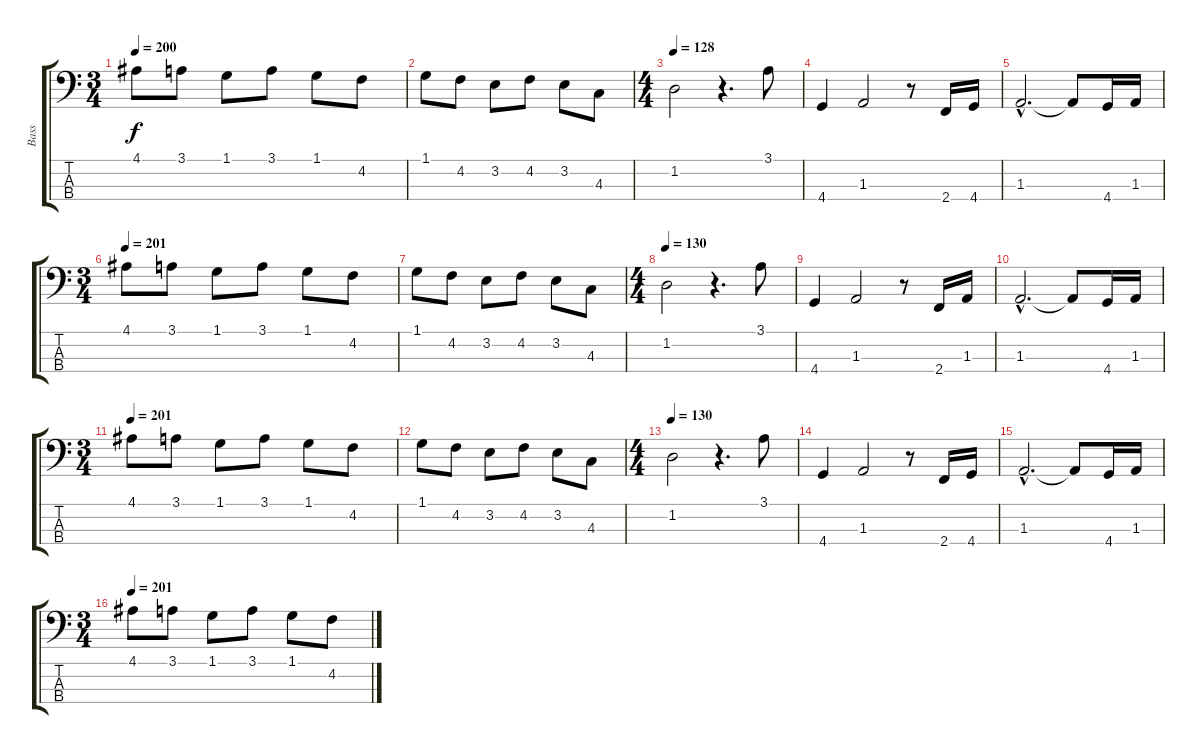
\track ("Bass" "Bass") {instrument electricbassfinger}
\staff {score tabs}
\tuning (Gb2 Db2 Ab1 Eb1) {hide}
\ts (3 4)
\tempo 200
\clef f4
\ks c
4.1.8{dy f} 3.1.8 1.1.8 3.1.8 1.1.8 4.2.8 |
1.1.8 4.2.8 3.2.8 4.2.8 3.2.8 4.3.8 |
\ts (4 4)
\tempo 128
1.2.2 r.4{d} 3.1.8 |
4.4.4 1.3.2 r.8 2.4.16 4.4.16 |
1.3{hac}.2{d} 1.3{t}.8 4.4.16 1.3.16 |
\ts (3 4)
\tempo 201
4.1.8 3.1.8 1.1.8 3.1.8 1.1.8 4.2.8 |
1.1.8 4.2.8 3.2.8 4.2.8 3.2.8 4.3.8 |
\ts (4 4)
\tempo 130
1.2.2 r.4{d} 3.1.8 |
4.4.4 1.3.2 r.8 2.4.16 1.3.16 |
1.3{hac}.2{d} 1.3{t}.8 4.4.16 1.3.16 |
\ts (3 4)
\tempo 201
4.1.8 3.1.8 1.1.8 3.1.8 1.1.8 4.2.8 |
1.1.8 4.2.8 3.2.8 4.2.8 3.2.8 4.3.8 |
\ts (4 4)
\tempo 130
1.2.2 r.4{d} 3.1.8 |
4.4.4 1.3.2 r.8 2.4.16 4.4.16 |
1.3{hac}.2{d} 1.3{t}.8 4.4.16 1.3.16 |
\ts (3 4)
\tempo 201
4.1.8 3.1.8 1.1.8 3.1.8 1.1.8 4.2.8
